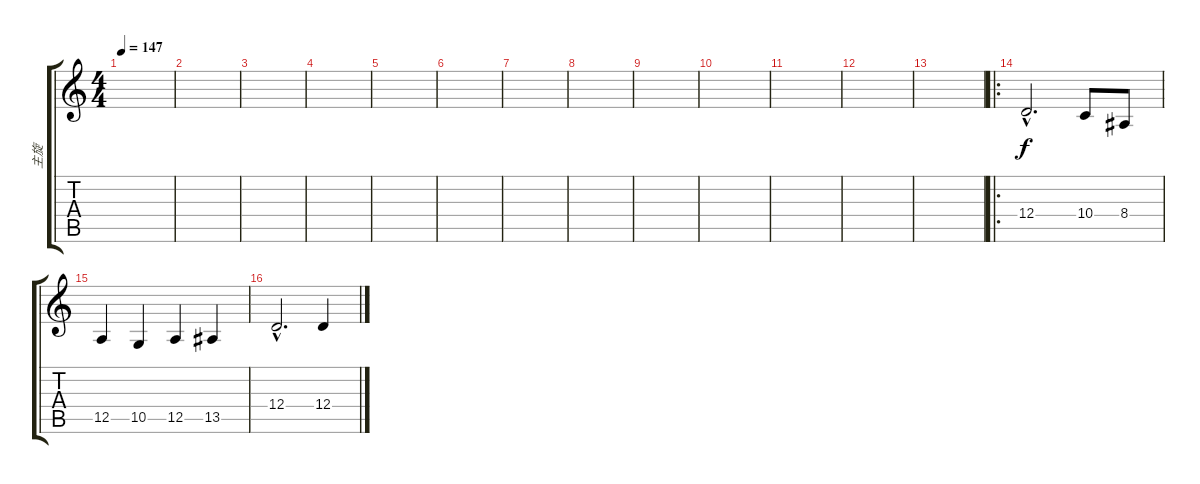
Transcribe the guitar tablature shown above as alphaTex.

\track ("主旋" "主旋") {instrument harmonica}
\staff {score tabs}
\tuning (E4 B3 G3 D3 A2 E2) {hide}
\ts (4 4)
\tempo 147
\clef g2
\ks c
|
|
|
|
|
|
|
|
|
|
|
|
|
\ro
12.4{hac}.2{d} 10.4.8 8.4.8 |
12.5.4 10.5.4 12.5.4 13.5.4 |
12.4{hac}.2{d} 12.4.4
